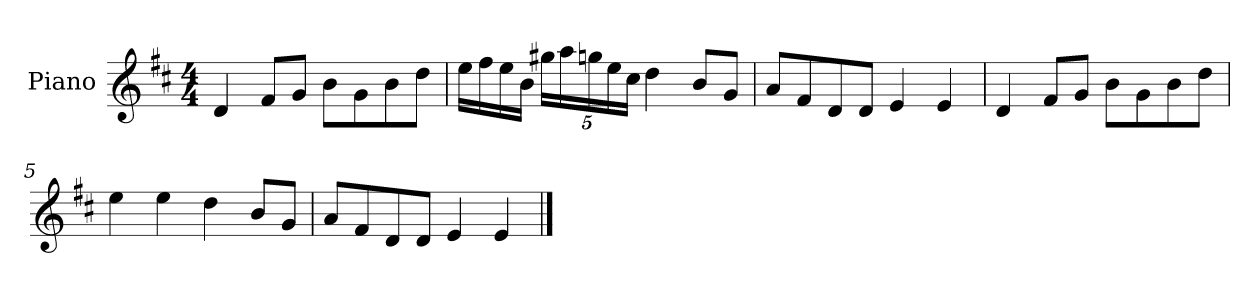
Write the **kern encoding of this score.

**kern
*part1
*staff1
*I"Piano
*I'P-no
*clefG2
*k[f#c#]
*M4/4
*MM90
=1
4d/
8f#/L
8g/J
8b\L
8g\
8b\
8dd\J
=2
16ee\LL
16ff#\
16ee\
16b\JJ
*Xbrackettup
20gg#X\LL
20aa\
20ggn\
20ee\
20cc#\JJ
4dd\
8b/L
8g/J
=3
8a/L
8f#/
8d/
8d/J
4e/
4e/
=4
4d/
8f#/L
8g/J
8b\L
8g\
8b\
8dd\J
=5
4ee\
4ee\
4dd\
8b/L
8g/J
!!LO:LB:g=z
=6
8a/L
8f#/
8d/
8d/J
4e/
4e/
==
*-
